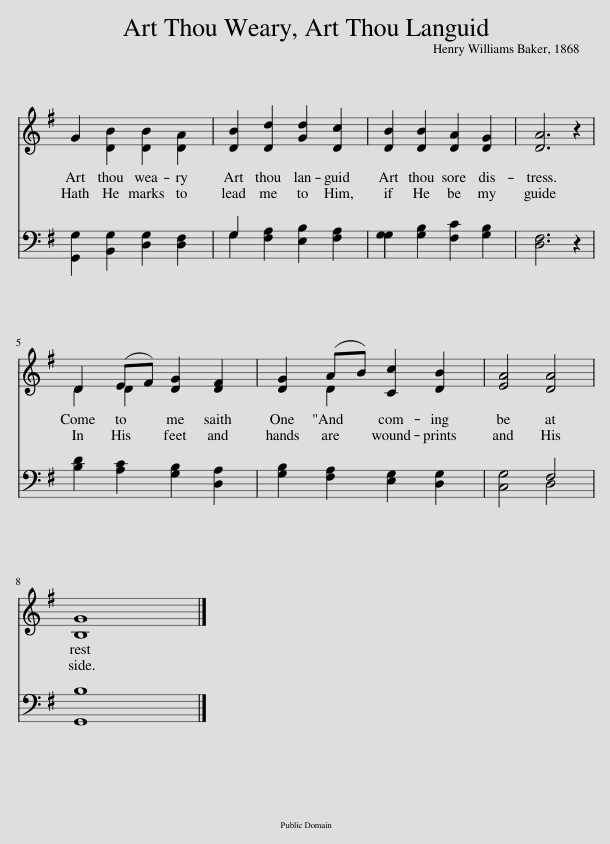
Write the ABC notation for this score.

X:1
%%score ( 1 2 ) ( 3 4 )
L:1/8
M:none
I:linebreak $
K:G
V:1 treble
V:2 treble
V:3 bass
V:4 bass
V:1
 G2 [DB]2 [DB]2 [DA]2 | [DB]2 [Dd]2 [Gd]2 [Dc]2 | [DB]2 [DB]2 [DA]2 [DG]2 | [DA]6 z2 |$ D2 (EF) [DG]2 [DF]2 | %5
 [DG]2 (AB) [Cc]2 [DB]2 | [EA]4 [DA]4 |$ [B,G]8 |] %8
V:2
 x8 | x8 | x8 | x8 |$ D2 D2 x4 | %5
 x2 D2 x4 | x8 |$ x8 |] %8
V:3
 [G,,G,]2 [B,,G,]2 [D,G,]2 [D,F,]2 | G,2 [F,A,]2 [E,B,]2 [F,A,]2 | G,2 [G,B,]2 [F,C]2 [G,B,]2 | [D,F,]6 z2 |$ [B,D]2 [A,C]2 [G,B,]2 [D,A,]2 | %5
 [G,B,]2 [F,A,]2 [E,G,]2 [D,G,]2 | [C,G,]4 F,4 |$ [G,,B,]8 |] %8
V:4
 x8 | G,2 x6 | G,2 x6 | x8 |$ x8 | %5
 x8 | x4 D,4 |$ x8 |] %8
